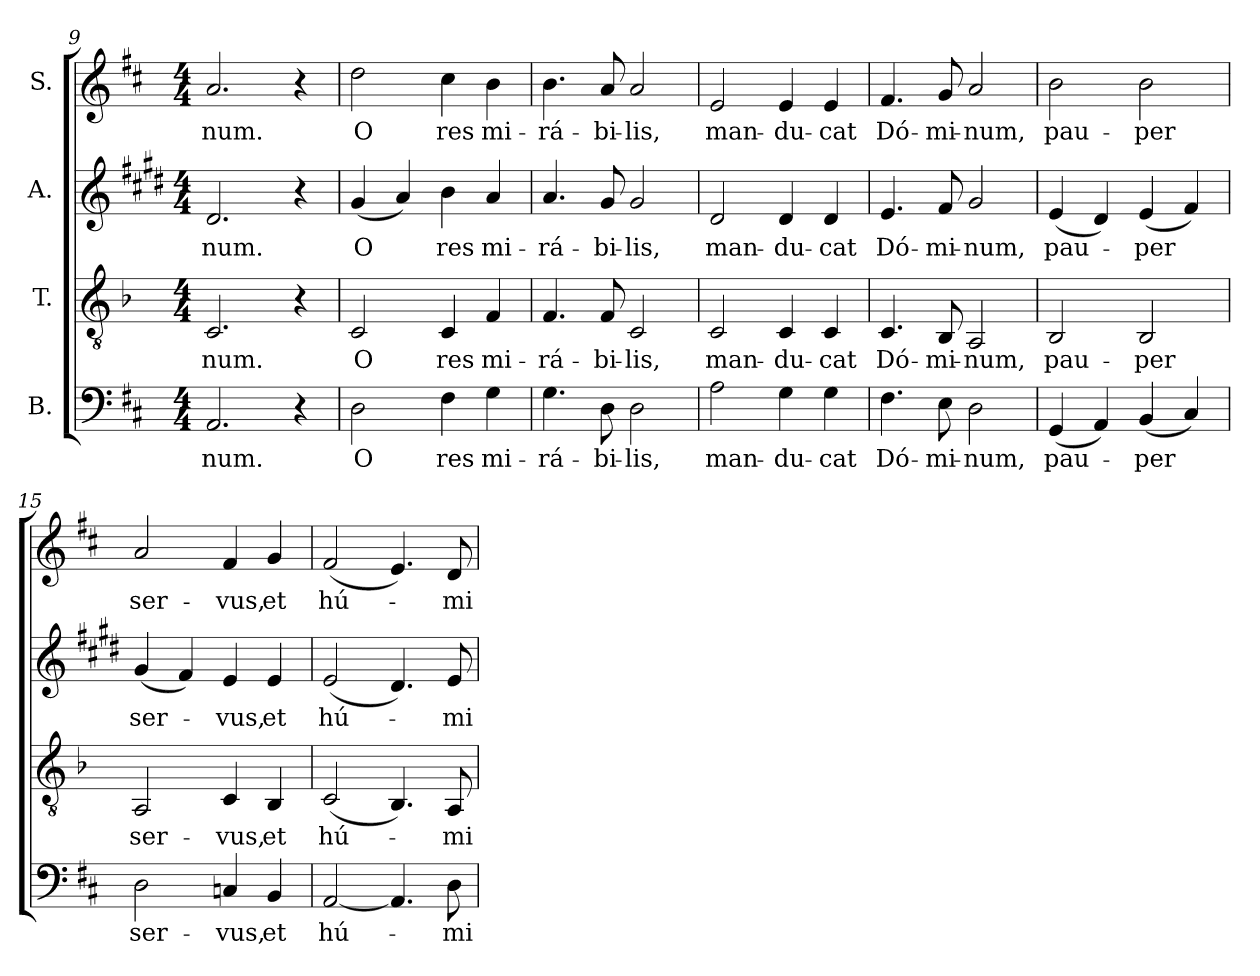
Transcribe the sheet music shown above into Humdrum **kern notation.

**kern	**text	**kern	**text	**kern	**text	**kern	**text
*part4	*part4	*part3	*part3	*part2	*part2	*part1	*part1
*staff4	*staff4	*staff3	*staff3	*staff2	*staff2	*staff1	*staff1
*I"B.	*	*I"T.	*	*I"A.	*	*I"S.	*
*clefF4	*	*clefGv2	*	*clefG2	*	*clefG2	*
*	*	*ITrd2c3	*	*ITrd1c2	*	*	*
*k[f#c#]	*	*k[f#c#]	*	*k[f#c#]	*	*k[f#c#]	*
*D:	*	*D:	*	*D:	*	*D:	*
*M4/4	*	*M4/4	*	*M4/4	*	*M4/4	*
=9	=9	=9	=9	=9	=9	=9	=9
!	!LO:LY:b:color=#000000	!	!	!	!	!	!
!	!	!	!LO:LY:b:color=#000000	!	!	!	!
!	!	!	!	!	!LO:LY:b:color=#000000	!	!
!	!	!	!	!	!	!	!LO:LY:b:color=#000000
2.AAi/	-num.	2.AAi/	-num.	2.c#i/	-num.	2.ai/	-num.
4r	.	4r	.	4r	.	4r	.
=10	=10	=10	=10	=10	=10	=10	=10
!	!LO:LY:b:color=#000000	!	!	!	!	!	!
!	!	!	!LO:LY:b:color=#000000	!	!	!	!
!	!	!	!	!	!LO:LY:b:color=#000000	!	!
!	!	!	!	!	!	!	!LO:LY:b:color=#000000
2Di\	O	2AAi/	O	(4f#i/	O	2ddi\	O
.	.	.	.	4gi/)	.	.	.
!	!LO:LY:b:color=#000000	!	!	!	!	!	!
!	!	!	!LO:LY:b:color=#000000	!	!	!	!
!	!	!	!	!	!LO:LY:b:color=#000000	!	!
!	!	!	!	!	!	!	!LO:LY:b:color=#000000
4F#i\	res	4AAi/	res	4ai\	res	4cc#i\	res
!	!LO:LY:b:color=#000000	!	!	!	!	!	!
!	!	!	!LO:LY:b:color=#000000	!	!	!	!
!	!	!	!	!	!LO:LY:b:color=#000000	!	!
!	!	!	!	!	!	!	!LO:LY:b:color=#000000
4Gi\	mi-	4Di/	mi-	4gi/	mi-	4bi\	mi-
=11	=11	=11	=11	=11	=11	=11	=11
!	!LO:LY:b:color=#000000	!	!	!	!	!	!
!	!	!	!LO:LY:b:color=#000000	!	!	!	!
!	!	!	!	!	!LO:LY:b:color=#000000	!	!
!	!	!	!	!	!	!	!LO:LY:b:color=#000000
4.Gi\	-rá-	4.Di/	-rá-	4.gi/	-rá-	4.bi\	-rá-
!	!LO:LY:b:color=#000000	!	!	!	!	!	!
!	!	!	!LO:LY:b:color=#000000	!	!	!	!
!	!	!	!	!	!LO:LY:b:color=#000000	!	!
!	!	!	!	!	!	!	!LO:LY:b:color=#000000
8Di\	-bi-	8Di/	-bi-	8f#i/	-bi-	8ai/	-bi-
!	!LO:LY:b:color=#000000	!	!	!	!	!	!
!	!	!	!LO:LY:b:color=#000000	!	!	!	!
!	!	!	!	!	!LO:LY:b:color=#000000	!	!
!	!	!	!	!	!	!	!LO:LY:b:color=#000000
2Di\	-lis,	2AAi/	-lis,	2f#i/	-lis,	2ai/	-lis,
=12	=12	=12	=12	=12	=12	=12	=12
!	!LO:LY:b:color=#000000	!	!	!	!	!	!
!	!	!	!LO:LY:b:color=#000000	!	!	!	!
!	!	!	!	!	!LO:LY:b:color=#000000	!	!
!	!	!	!	!	!	!	!LO:LY:b:color=#000000
2Ai\	man-	2AAi/	man-	2c#i/	man-	2ei/	man-
!	!LO:LY:b:color=#000000	!	!	!	!	!	!
!	!	!	!LO:LY:b:color=#000000	!	!	!	!
!	!	!	!	!	!LO:LY:b:color=#000000	!	!
!	!	!	!	!	!	!	!LO:LY:b:color=#000000
4Gi\	-du-	4AAi/	-du-	4c#i/	-du-	4ei/	-du-
!	!LO:LY:b:color=#000000	!	!	!	!	!	!
!	!	!	!LO:LY:b:color=#000000	!	!	!	!
!	!	!	!	!	!LO:LY:b:color=#000000	!	!
!	!	!	!	!	!	!	!LO:LY:b:color=#000000
4Gi\	-cat	4AAi/	-cat	4c#i/	-cat	4ei/	-cat
!!LO:LB:g=z
=13	=13	=13	=13	=13	=13	=13	=13
!	!LO:LY:b:color=#000000	!	!	!	!	!	!
!	!	!	!LO:LY:b:color=#000000	!	!	!	!
!	!	!	!	!	!LO:LY:b:color=#000000	!	!
!	!	!	!	!	!	!	!LO:LY:b:color=#000000
4.F#i\	Dó-	4.AAi/	Dó-	4.di/	Dó-	4.f#i/	Dó-
!	!LO:LY:b:color=#000000	!	!	!	!	!	!
!	!	!	!LO:LY:b:color=#000000	!	!	!	!
!	!	!	!	!	!LO:LY:b:color=#000000	!	!
!	!	!	!	!	!	!	!LO:LY:b:color=#000000
8Ei\	-mi-	8GGi/	-mi-	8ei/	-mi-	8gi/	-mi-
!	!LO:LY:b:color=#000000	!	!	!	!	!	!
!	!	!	!LO:LY:b:color=#000000	!	!	!	!
!	!	!	!	!	!LO:LY:b:color=#000000	!	!
!	!	!	!	!	!	!	!LO:LY:b:color=#000000
2Di\	-num,	2FF#i/	-num,	2f#i/	-num,	2ai/	-num,
=14	=14	=14	=14	=14	=14	=14	=14
!	!LO:LY:b:color=#000000	!	!	!	!	!	!
!	!	!	!LO:LY:b:color=#000000	!	!	!	!
!	!	!	!	!	!LO:LY:b:color=#000000	!	!
!	!	!	!	!	!	!	!LO:LY:b:color=#000000
(4GGi/	pau-	2GGi/	pau-	(4di/	pau-	2bi\	pau-
4AAi/)	.	.	.	4c#i/)	.	.	.
!	!LO:LY:b:color=#000000	!	!	!	!	!	!
!	!	!	!LO:LY:b:color=#000000	!	!	!	!
!	!	!	!	!	!LO:LY:b:color=#000000	!	!
!	!	!	!	!	!	!	!LO:LY:b:color=#000000
(4BBi/	-per	2GGi/	-per	(4di/	-per	2bi\	-per
4C#i/)	.	.	.	4ei/)	.	.	.
=15	=15	=15	=15	=15	=15	=15	=15
!	!LO:LY:b:color=#000000	!	!	!	!	!	!
!	!	!	!LO:LY:b:color=#000000	!	!	!	!
!	!	!	!	!	!LO:LY:b:color=#000000	!	!
!	!	!	!	!	!	!	!LO:LY:b:color=#000000
2Di\	ser-	2FF#i/	ser-	(4f#i/	ser-	2ai/	ser-
.	.	.	.	4ei/)	.	.	.
!	!LO:LY:b:color=#000000	!	!	!	!	!	!
!	!	!	!LO:LY:b:color=#000000	!	!	!	!
!	!	!	!	!	!LO:LY:b:color=#000000	!	!
!	!	!	!	!	!	!	!LO:LY:b:color=#000000
4Cni/	-vus,	4AAi/	-vus,	4di/	-vus,	4f#i/	-vus,
!	!LO:LY:b:color=#000000	!	!	!	!	!	!
!	!	!	!LO:LY:b:color=#000000	!	!	!	!
!	!	!	!	!	!LO:LY:b:color=#000000	!	!
!	!	!	!	!	!	!	!LO:LY:b:color=#000000
4BBi/	et	4GGi/	et	4di/	et	4gi/	et
=16	=16	=16	=16	=16	=16	=16	=16
!	!LO:LY:b:color=#000000	!	!	!	!	!	!
!	!	!	!LO:LY:b:color=#000000	!	!	!	!
!	!	!	!	!	!LO:LY:b:color=#000000	!	!
!	!	!	!	!	!	!	!LO:LY:b:color=#000000
[2AAi/	hú-	(2AAi/	hú-	(2di/	hú-	(2f#i/	hú-
4.AAi/]	.	4.GGi/)	.	4.c#i/)	.	4.ei/)	.
!	!LO:LY:b:color=#000000	!	!	!	!	!	!
!	!	!	!LO:LY:b:color=#000000	!	!	!	!
!	!	!	!	!	!LO:LY:b:color=#000000	!	!
!	!	!	!	!	!	!	!LO:LY:b:color=#000000
8Di\	-mi-	8FF#i/	-mi-	8di/	-mi-	8di/	-mi-
=	=	=	=	=	=	=	=
*-	*-	*-	*-	*-	*-	*-	*-
